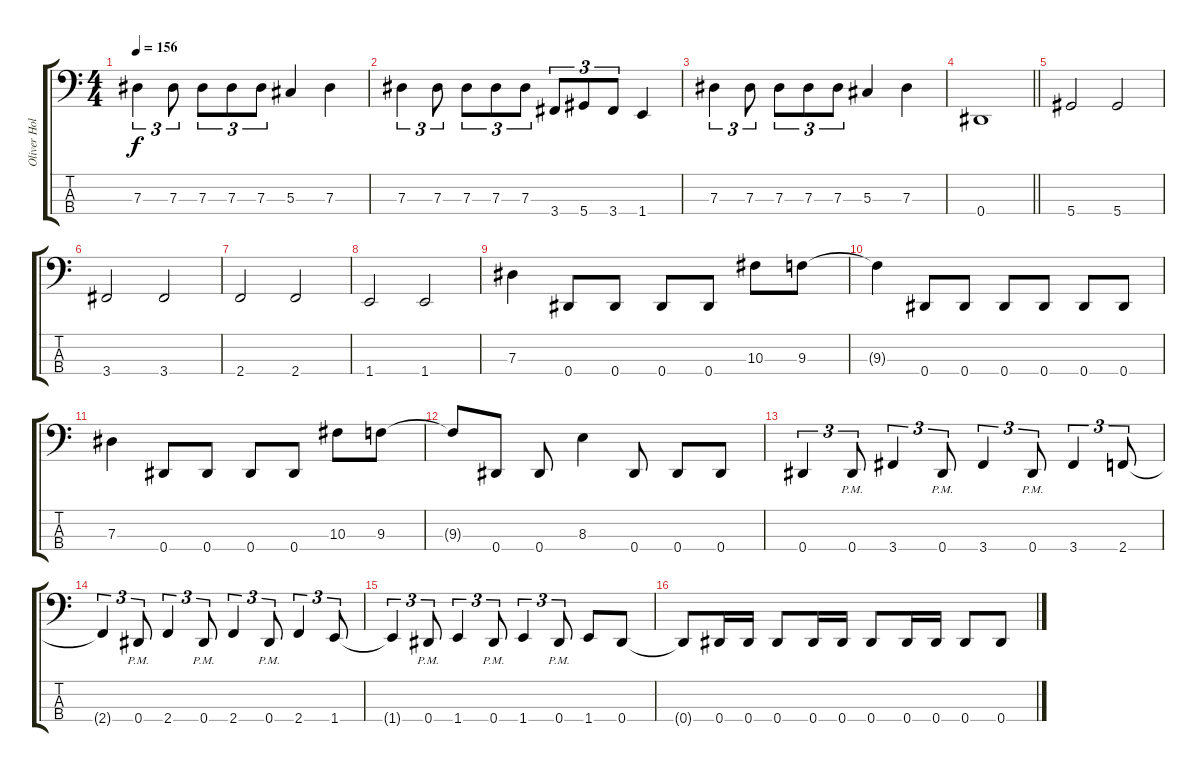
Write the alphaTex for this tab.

\track ("Oliver Holzwarth" "Oliver Hol") {instrument electricbasspick}
\staff {score tabs}
\tuning (Gb2 Db2 Ab1 Eb1) {hide}
\ts (4 4)
\tempo 156
\clef f4
\ks c
7.3.4{tu (3 2) dy f} 7.3.8{tu (3 2)} 7.3.8{tu (3 2)} 7.3.8{tu (3 2)} 7.3.8{tu (3 2)} 5.3.4 7.3.4 |
7.3.4{tu (3 2)} 7.3.8{tu (3 2)} 7.3.8{tu (3 2)} 7.3.8{tu (3 2)} 7.3.8{tu (3 2)} 3.4.8{tu (3 2)} 5.4.8{tu (3 2)} 3.4.8{tu (3 2)} 1.4.4 |
7.3.4{tu (3 2)} 7.3.8{tu (3 2)} 7.3.8{tu (3 2)} 7.3.8{tu (3 2)} 7.3.8{tu (3 2)} 5.3.4 7.3.4 |
\barLineRight lightlight
0.4.1 |
5.4.2 5.4.2 |
3.4.2 3.4.2 |
2.4.2 2.4.2 |
1.4.2 1.4.2 |
7.3.4 0.4.8 0.4.8 0.4.8 0.4.8 10.3.8 9.3.8 |
9.3{t}.4 0.4.8 0.4.8 0.4.8 0.4.8 0.4.8 0.4.8 |
7.3.4 0.4.8 0.4.8 0.4.8 0.4.8 10.3.8 9.3.8 |
9.3{t}.8 0.4.8 0.4.8 8.3.4 0.4.8 0.4.8 0.4.8 |
0.4.4{tu (3 2)} 0.4{pm}.8{tu (3 2)} 3.4.4{tu (3 2)} 0.4{pm}.8{tu (3 2)} 3.4.4{tu (3 2)} 0.4{pm}.8{tu (3 2)} 3.4.4{tu (3 2)} 2.4.8{tu (3 2)} |
2.4{t}.4{tu (3 2)} 0.4{pm}.8{tu (3 2)} 2.4.4{tu (3 2)} 0.4{pm}.8{tu (3 2)} 2.4.4{tu (3 2)} 0.4{pm}.8{tu (3 2)} 2.4.4{tu (3 2)} 1.4.8{tu (3 2)} |
1.4{t}.4{tu (3 2)} 0.4{pm}.8{tu (3 2)} 1.4.4{tu (3 2)} 0.4{pm}.8{tu (3 2)} 1.4.4{tu (3 2)} 0.4{pm}.8{tu (3 2)} 1.4.8 0.4.8 |
0.4{t}.8 0.4.16 0.4.16 0.4.8 0.4.16 0.4.16 0.4.8 0.4.16 0.4.16 0.4.8 0.4.8
